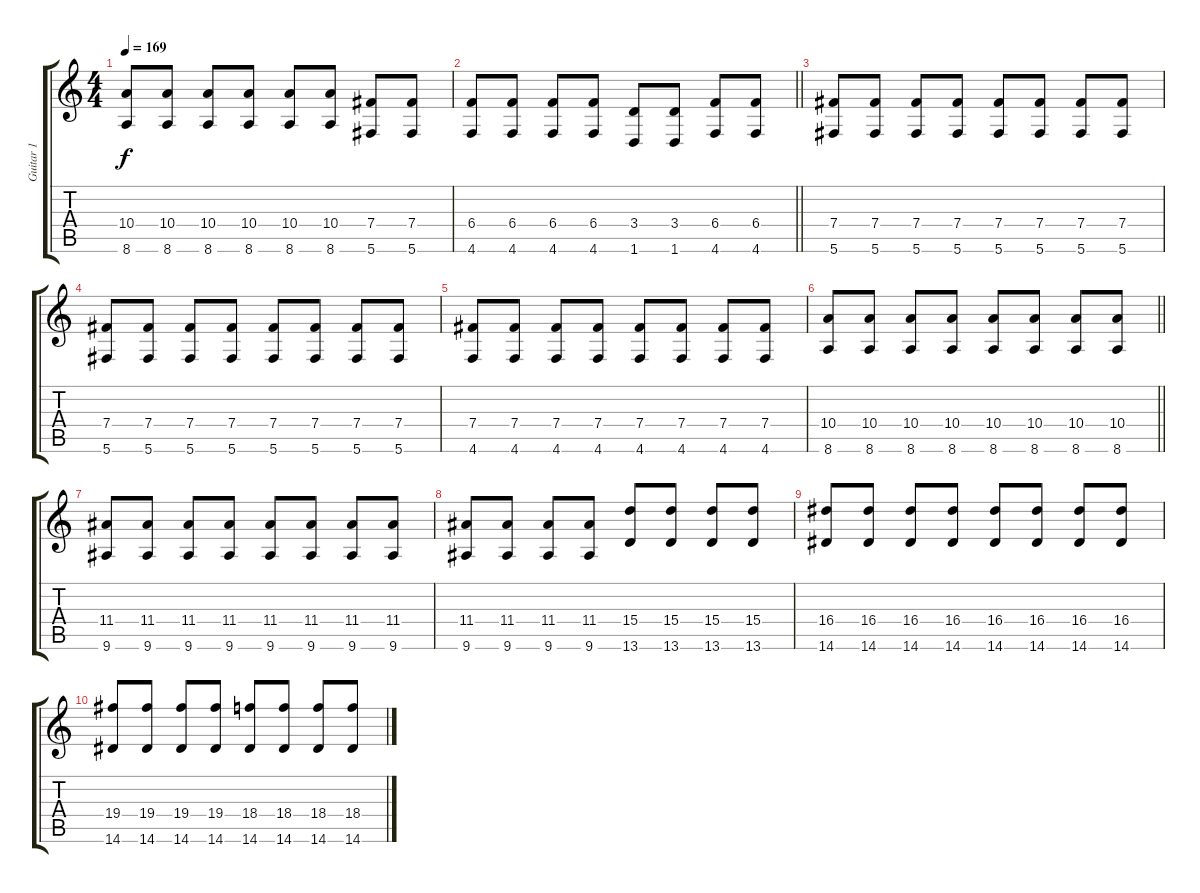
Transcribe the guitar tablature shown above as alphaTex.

\track ("Guitar 1" "Guitar 1") {instrument distortionguitar}
\staff {score tabs}
\tuning (Db4 Ab3 E3 B2 Gb2 Db2) {hide}
\ts (4 4)
\tempo 169
\clef g2
\ks c
(10.4 8.6).8{dy f} (10.4 8.6).8 (10.4 8.6).8 (10.4 8.6).8 (10.4 8.6).8 (10.4 8.6).8 (7.4 5.6).8 (7.4 5.6).8 |
\barLineRight lightlight
(6.4 4.6).8 (6.4 4.6).8 (6.4 4.6).8 (6.4 4.6).8 (3.4 1.6).8 (3.4 1.6).8 (6.4 4.6).8 (6.4 4.6).8 |
(7.4 5.6).8 (7.4 5.6).8 (7.4 5.6).8 (7.4 5.6).8 (7.4 5.6).8 (7.4 5.6).8 (7.4 5.6).8 (7.4 5.6).8 |
(7.4 5.6).8 (7.4 5.6).8 (7.4 5.6).8 (7.4 5.6).8 (7.4 5.6).8 (7.4 5.6).8 (7.4 5.6).8 (7.4 5.6).8 |
(7.4 4.6).8 (7.4 4.6).8 (7.4 4.6).8 (7.4 4.6).8 (7.4 4.6).8 (7.4 4.6).8 (7.4 4.6).8 (7.4 4.6).8 |
\barLineRight lightlight
(10.4 8.6).8 (10.4 8.6).8 (10.4 8.6).8 (10.4 8.6).8 (10.4 8.6).8 (10.4 8.6).8 (10.4 8.6).8 (10.4 8.6).8 |
(11.4 9.6).8 (11.4 9.6).8 (11.4 9.6).8 (11.4 9.6).8 (11.4 9.6).8 (11.4 9.6).8 (11.4 9.6).8 (11.4 9.6).8 |
(11.4 9.6).8 (11.4 9.6).8 (11.4 9.6).8 (11.4 9.6).8 (15.4 13.6).8 (15.4 13.6).8 (15.4 13.6).8 (15.4 13.6).8 |
(16.4 14.6).8 (16.4 14.6).8 (16.4 14.6).8 (16.4 14.6).8 (16.4 14.6).8 (16.4 14.6).8 (16.4 14.6).8 (16.4 14.6).8 |
(19.4 14.6).8 (19.4 14.6).8 (19.4 14.6).8 (19.4 14.6).8 (18.4 14.6).8 (18.4 14.6).8 (18.4 14.6).8 (18.4 14.6).8
